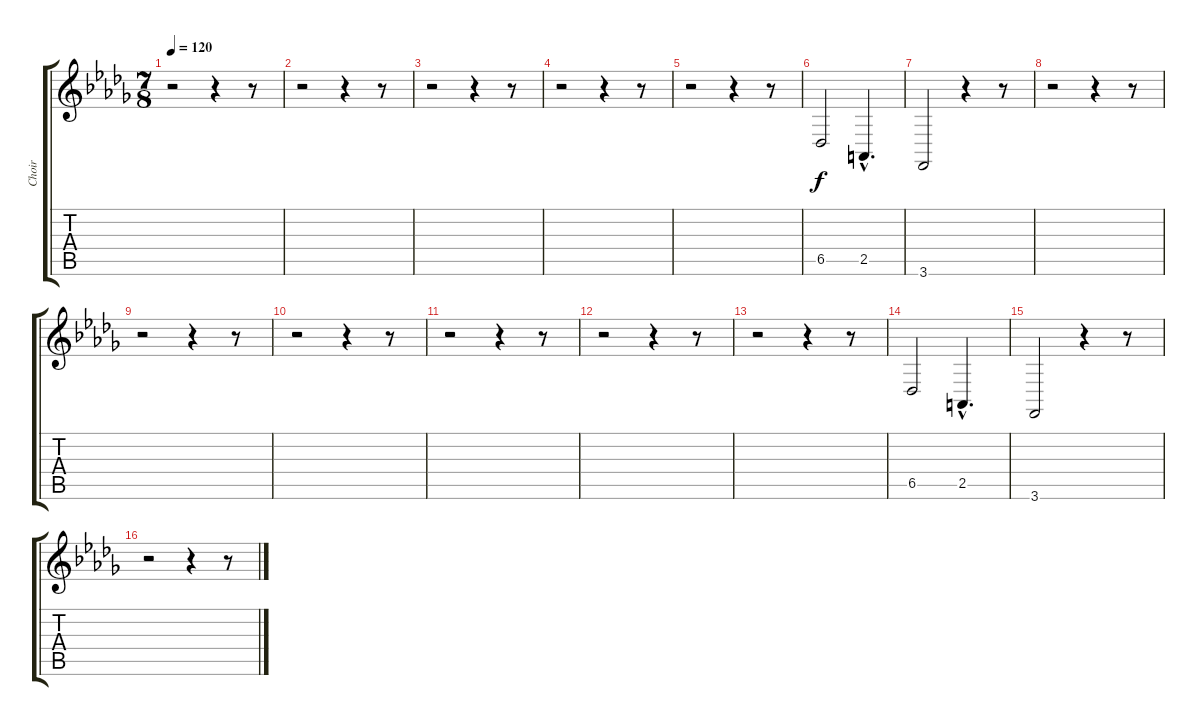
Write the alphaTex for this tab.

\track ("Choir" "Choir") {instrument lead1square}
\staff {score tabs}
\tuning (D4 A3 F3 C3 G2 D2) {hide}
\ts (7 8)
\tempo 120
\clef g2
\ks bbminor
r.2{dy f} r.4 r.8 |
r.2 r.4 r.8 |
r.2 r.4 r.8 |
r.2 r.4 r.8 |
r.2 r.4 r.8 |
6.5.2 2.5{hac}.4{d} |
3.6.2 r.4 r.8 |
r.2 r.4 r.8 |
r.2 r.4 r.8 |
r.2 r.4 r.8 |
r.2 r.4 r.8 |
r.2 r.4 r.8 |
r.2 r.4 r.8 |
6.5.2 2.5{hac}.4{d} |
3.6.2 r.4 r.8 |
r.2 r.4 r.8
